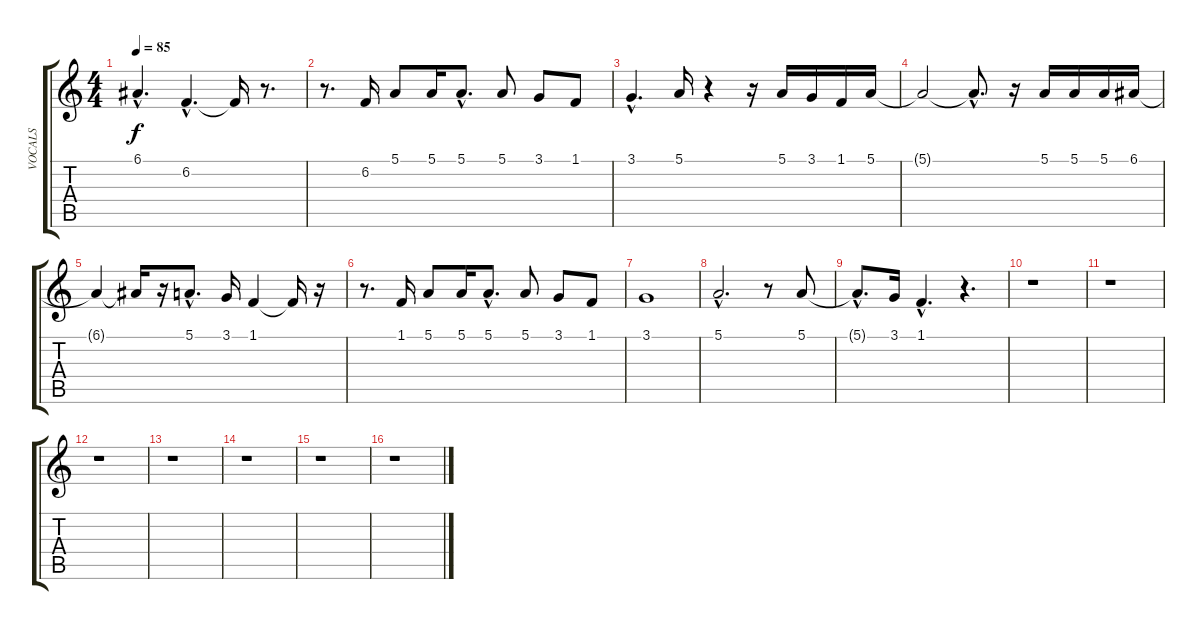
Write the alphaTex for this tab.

\track ("VOCALS" "VOCALS") {instrument tangoaccordion}
\staff {score tabs}
\tuning (E4 B3 G3 D3 A2 E2) {hide}
\ts (4 4)
\tempo 85
\clef g2
\ks c
6.1{hac t}.4{d dy f} 6.2{hac}.4{d} 6.2{t}.16 r.8{d} |
r.8{d} 6.2.16 5.1.8 5.1.16 5.1{hac}.8{d} 5.1.8 3.1.8 1.1.8 |
3.1{hac}.4{d} 5.1.16 r.4 r.16 5.1.16 3.1.16 1.1.16 5.1.16 |
5.1{t}.2 5.1{hac t}.8{d} r.16 5.1.16 5.1.16 5.1.16 6.1.16 |
6.1{t}.4 6.1{t}.16 r.16 5.1{hac}.8{d} 3.1.16 1.1.4 1.1{t}.16 r.16 |
r.8{d} 1.1.16 5.1.8 5.1.16 5.1{hac}.8{d} 5.1.8 3.1.8 1.1.8 |
3.1.1 |
5.1{hac}.2{d} r.8 5.1.8 |
5.1{hac t}.8{d} 3.1.16 1.1{hac}.4{d} r.4{d} |
r.1 |
r.1 |
r.1 |
r.1 |
r.1 |
r.1 |
r.1
